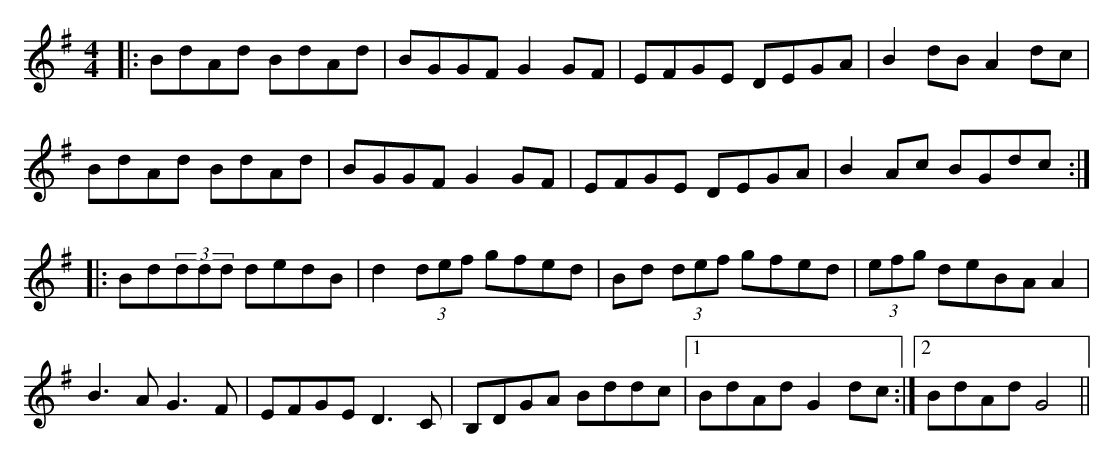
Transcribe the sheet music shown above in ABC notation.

X:1
M:4/4
K:G
|:BdAd BdAd|BGGF G2GF|EFGE DEGA|B2dB A2dc|
BdAd BdAd|BGGF G2GF|EFGE DEGA|B2Ac BGdc:|
|:Bd(3ddd dedB|d2(3def gfed|Bd (3def gfed|(3efg deBA A2|
B3A G3F|EFGE D3C|B,DGA Bddc|1 BdAd G2 dc:|2 BdAd G4||
